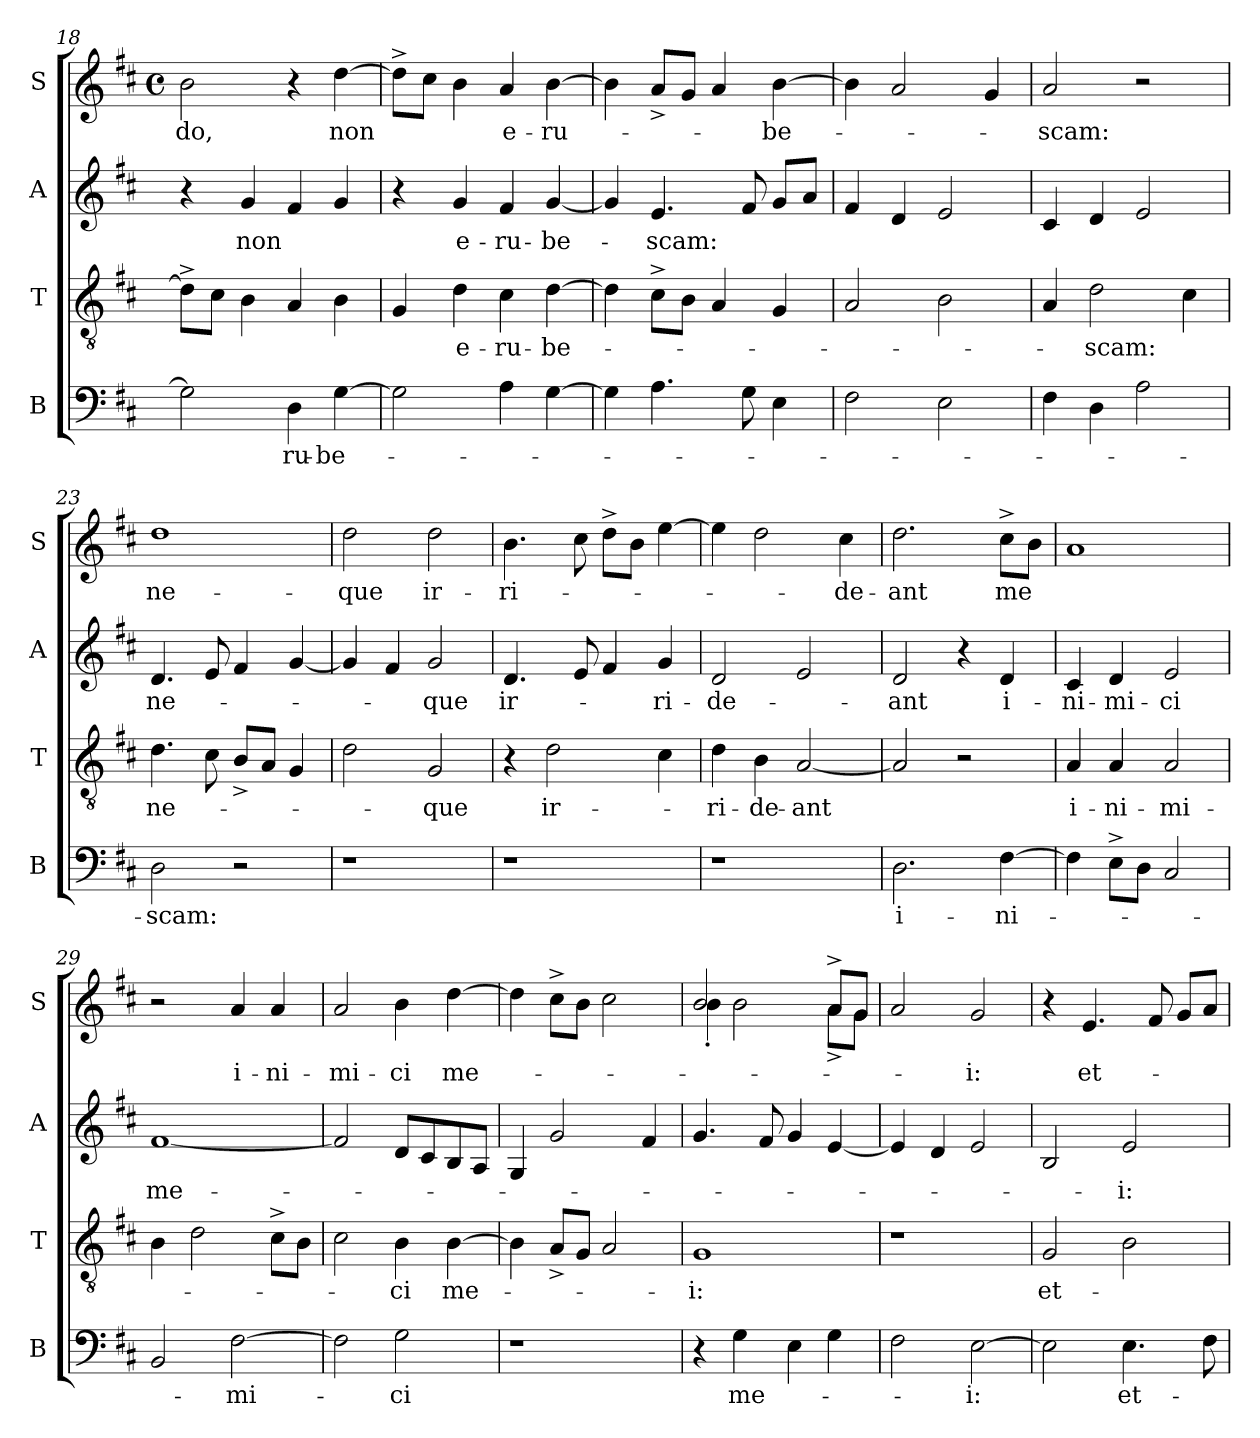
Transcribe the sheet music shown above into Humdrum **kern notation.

**kern	**text	**kern	**text	**kern	**text	**kern	**text
*part4	*part4	*part3	*part3	*part2	*part2	*part1	*part1
*staff4	*staff4	*staff3	*staff3	*staff2	*staff2	*staff1	*staff1
*I"B	*	*I"T	*	*I"A	*	*I"S	*
*I'B	*	*I'T	*	*I'A	*	*I'S	*
*clefF4	*	*clefGv2	*	*clefG2	*	*clefG2	*
*k[f#c#]	*	*k[f#c#]	*	*k[f#c#]	*	*k[f#c#]	*
*D:	*	*D:	*	*D:	*	*D:	*
*	*	*	*	*	*	*M4/4	*
*	*	*	*	*	*	*met(c)	*
=18	=18	=18	=18	=18	=18	=18	=18
!	!	!	!	!	!	!	!LO:LY:b:cj
2G\]	.	8d^<\L]	.	4r	.	2b\	-do,
.	.	8c#\J	.	.	.	.	.
!	!	!	!	!	!LO:LY:b	!	!
.	.	4B\	.	4g/	non	.	.
!	!LO:LY:b:cj	!	!	!	!	!	!
4D\	-ru-	4A/	.	4f#/	.	4r	.
!	!LO:LY:b:cj	!	!	!	!	!	!LO:LY:b
[>4G\	-be-	4B\	.	4g/	.	[>4dd\	non
=19	=19	=19	=19	=19	=19	=19	=19
2G\]	.	4G/	.	4r	.	8dd^<\L]	.
.	.	.	.	.	.	8cc#\J	.
!	!	!	!LO:LY:b:cj	!	!LO:LY:b:cj	!	!
.	.	4d\	e-	4g/	e-	4b\	.
!	!	!	!LO:LY:b:cj	!	!LO:LY:b:cj	!	!LO:LY:b:cj
4A\	.	4c#\	-ru-	4f#/	-ru-	4a/	e-
!	!	!	!LO:LY:b:cj	!	!LO:LY:b:cj	!	!LO:LY:b:cj
[>4G\	.	[>4d\	-be-	[<4g/	-be-	[>4b\	-ru-
=20	=20	=20	=20	=20	=20	=20	=20
4G\]	.	4d\]	.	4g/]	.	4b\]	.
!	!	!	!	!	!LO:LY:b	!	!
4.A\	.	8c#^<\L	.	4.e/	-scam:	8a^>/L	.
.	.	8B\J	.	.	.	8g/J	.
.	.	4A/	.	.	.	4a/	.
8G\	.	.	.	8f#/	.	.	.
!	!	!	!	!	!	!	!LO:LY:b:cj
4E\	.	4G/	.	8g/L	.	[>4b\	-be-
.	.	.	.	8a/J	.	.	.
=21	=21	=21	=21	=21	=21	=21	=21
2F#\	.	2A/	.	4f#/	.	4b\]	.
.	.	.	.	4d/	.	2a/	.
2E\	.	2B\	.	2e/	.	.	.
.	.	.	.	.	.	4g/	.
=22	=22	=22	=22	=22	=22	=22	=22
!	!	!	!	!	!	!	!LO:LY:b:cj
4F#\	.	4A/	.	4c#/	.	2a/	-scam:
!	!	!	!LO:LY:b	!	!	!	!
4D\	.	2d\	-scam:	4d/	.	.	.
2A\	.	.	.	2e/	.	2r	.
.	.	4c#\	.	.	.	.	.
!!LO:LB:g=z
=23	=23	=23	=23	=23	=23	=23	=23
!	!LO:LY:b:cj	!	!LO:LY:b:cj	!	!LO:LY:b:cj	!	!LO:LY:b:cj
2D\	-scam:	4.d\	ne-	4.d/	ne-	1dd	ne-
.	.	8c#\	.	8e/	.	.	.
2r	.	8B^>/L	.	4f#/	.	.	.
.	.	8A/J	.	.	.	.	.
.	.	4G/	.	[<4g/	.	.	.
=24	=24	=24	=24	=24	=24	=24	=24
!	!	!	!	!	!	!	!LO:LY:b:cj
1r	.	2d\	.	4g/]	.	2dd\	-que
.	.	.	.	4f#/	.	.	.
!	!	!	!LO:LY:b:cj	!	!LO:LY:b:cj	!	!LO:LY:b:cj
.	.	2G/	-que	2g/	-que	2dd\	ir-
=25	=25	=25	=25	=25	=25	=25	=25
!	!	!	!	!	!LO:LY:b:cj	!	!LO:LY:b:cj
1r	.	4r	.	4.d/	ir-	4.b\	-ri-
!	!	!	!LO:LY:b:cj	!	!	!	!
.	.	2d\	ir-	.	.	.	.
.	.	.	.	8e/	.	8cc#\	.
.	.	.	.	4f#/	.	8dd^<\L	.
.	.	.	.	.	.	8b\J	.
!	!	!	!	!	!LO:LY:b:cj	!	!
.	.	4c#\	.	4g/	-ri-	[>4ee\	.
=26	=26	=26	=26	=26	=26	=26	=26
!	!	!	!LO:LY:b:cj	!	!LO:LY:b:cj	!	!
1r	.	4d\	-ri-	2d/	-de-	4ee\]	.
!	!	!	!LO:LY:b:cj	!	!	!	!
.	.	4B\	-de-	.	.	2dd\	.
!	!	!	!LO:LY:b:cj	!	!	!	!
.	.	[<2A/	-ant	2e/	.	.	.
!	!	!	!	!	!	!	!LO:LY:b:cj
.	.	.	.	.	.	4cc#\	-de-
=27	=27	=27	=27	=27	=27	=27	=27
!	!LO:LY:b:cj	!	!	!	!LO:LY:b:cj	!	!LO:LY:b:cj
2.D\	i-	2A/]	.	2d/	-ant	2.dd\	-ant
.	.	2r	.	4r	.	.	.
!	!LO:LY:b:cj	!	!	!	!LO:LY:b:cj	!	!LO:LY:b:cj
[>4F#\	-ni-	.	.	4d/	i-	8cc#^<\L	me
.	.	.	.	.	.	8b\J	.
=28	=28	=28	=28	=28	=28	=28	=28
!	!	!	!LO:LY:b:cj	!	!LO:LY:b:cj	!	!
4F#\]	.	4A/	i-	4c#/	-ni-	1a	.
!	!	!	!LO:LY:b:cj	!	!LO:LY:b:cj	!	!
8E^<\L	.	4A/	-ni-	4d/	-mi-	.	.
8D\J	.	.	.	.	.	.	.
!	!	!	!LO:LY:b:cj	!	!LO:LY:b:cj	!	!
2C#/	.	2A/	-mi-	2e/	-ci	.	.
=29	=29	=29	=29	=29	=29	=29	=29
!	!	!	!	!	!LO:LY:b:cj	!	!
2BB/	.	4B\	.	[>1f#	me-	2r	.
.	.	2d\	.	.	.	.	.
!	!LO:LY:b:cj	!	!	!	!	!	!LO:LY:b:cj
[<2F#\	-mi-	.	.	.	.	4a/	i-
!	!	!	!	!	!	!	!LO:LY:b:cj
.	.	8c#^<\L	.	.	.	4a/	-ni-
.	.	8B\J	.	.	.	.	.
!!LO:LB:g=z
=30	=30	=30	=30	=30	=30	=30	=30
!	!	!	!	!	!	!	!LO:LY:b:cj
2F#\]	.	2c#\	.	2f#/]	.	2a/	-mi-
!	!LO:LY:b:cj	!	!LO:LY:b:cj	!	!	!	!LO:LY:b:cj
2G\	-ci	4B\	-ci	8d/L	.	4b\	-ci
.	.	.	.	8c#/	.	.	.
!	!	!	!LO:LY:b:cj	!	!	!	!LO:LY:b:cj
.	.	[>4B\	me-	8B/	.	[>4dd\	me-
.	.	.	.	8A/J	.	.	.
=31	=31	=31	=31	=31	=31	=31	=31
1r	.	4B\]	.	4G/	.	4dd\]	.
.	.	8A^>/L	.	2g/	.	8cc#^<\L	.
.	.	8G/J	.	.	.	8b\J	.
.	.	2A/	.	.	.	2cc#\	.
.	.	.	.	4f#/	.	.	.
=32	=32	=32	=32	=32	=32	=32	=32
!	!	!	!LO:LY:b:cj	!	!	!	!
*	*	*	*	*	*	*^	*
4r	.	1G	-i:	4.g/	.	2b/	4b'>\	.
!	!LO:LY:b:cj	!	!	!	!	!	!	!
4G\	me-	.	.	.	.	.	2b\	.
.	.	.	.	8f#/	.	.	.	.
4E\	.	.	.	4g/	.	4ryy	.	.
4G\	.	.	.	[<4e/	.	8a^>/L	8a^<\L	.
.	.	.	.	.	.	8g/J	8g\J	.
*	*	*	*	*	*	*v	*v	*
=33	=33	=33	=33	=33	=33	=33	=33
2F#\	.	1r	.	4e/]	.	2a/	.
.	.	.	.	4d/	.	.	.
!	!LO:LY:b:rj	!	!	!	!	!	!LO:LY:b:cj
[>2E\	-i:	.	.	2e/	.	2g/	-i:
=34	=34	=34	=34	=34	=34	=34	=34
!	!	!	!LO:LY:b:cj	!	!	!	!
2E\]	.	2G/	et-	2B/	.	4r	.
!	!	!	!	!	!	!	!LO:LY:b:cj
.	.	.	.	.	.	4.e/	et-
!	!LO:LY:b:cj	!	!	!	!LO:LY:b:rj	!	!
4.E\	et-	2B\	.	2e/	-i:	.	.
.	.	.	.	.	.	8f#/	.
.	.	.	.	.	.	8g/L	.
8F#\	.	.	.	.	.	8a/J	.
=	=	=	=	=	=	=	=
*-	*-	*-	*-	*-	*-	*-	*-
